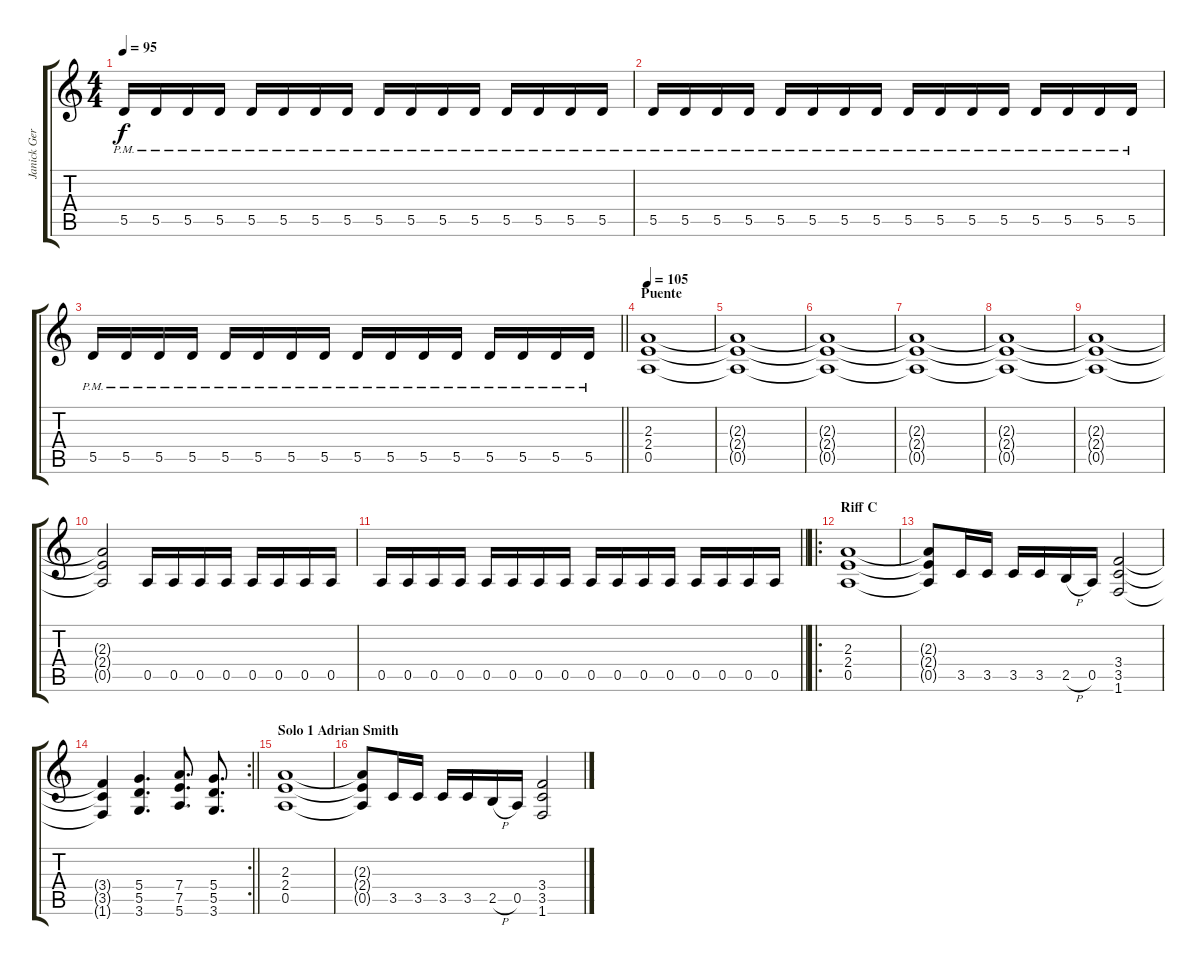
\track ("Janick Gers" "Janick Ger") {instrument distortionguitar}
\staff {score tabs}
\tuning (E4 B3 G3 D3 A2 E2) {hide}
\ts (4 4)
\tempo 95
\clef g2
\ks c
5.5{pm}.16{dy f} 5.5{pm}.16 5.5{pm}.16 5.5{pm}.16 5.5{pm}.16 5.5{pm}.16 5.5{pm}.16 5.5{pm}.16 5.5{pm}.16 5.5{pm}.16 5.5{pm}.16 5.5{pm}.16 5.5{pm}.16 5.5{pm}.16 5.5{pm}.16 5.5{pm}.16 |
5.5{pm}.16 5.5{pm}.16 5.5{pm}.16 5.5{pm}.16 5.5{pm}.16 5.5{pm}.16 5.5{pm}.16 5.5{pm}.16 5.5{pm}.16 5.5{pm}.16 5.5{pm}.16 5.5{pm}.16 5.5{pm}.16 5.5{pm}.16 5.5{pm}.16 5.5{pm}.16 |
\barLineRight lightlight
5.5{pm}.16 5.5{pm}.16 5.5{pm}.16 5.5{pm}.16 5.5{pm}.16 5.5{pm}.16 5.5{pm}.16 5.5{pm}.16 5.5{pm}.16 5.5{pm}.16 5.5{pm}.16 5.5{pm}.16 5.5{pm}.16 5.5{pm}.16 5.5{pm}.16 5.5{pm}.16 |
\section ("" "Puente")
\tempo 105
(2.3 2.4 0.5).1 |
(2.3{t} 2.4{t} 0.5{t}).1 |
(2.3{t} 2.4{t} 0.5{t}).1 |
(2.3{t} 2.4{t} 0.5{t}).1{volume 7} |
(2.3{t} 2.4{t} 0.5{t}).1 |
(2.3{t} 2.4{t} 0.5{t}).1 |
(2.3{t} 2.4{t} 0.5{t}).2 0.5.16{volume 11} 0.5.16 0.5.16 0.5.16 0.5.16 0.5.16 0.5.16 0.5.16 |
\barLineRight lightlight
0.5.16{volume 11} 0.5.16 0.5.16 0.5.16 0.5.16 0.5.16 0.5.16 0.5.16 0.5.16 0.5.16 0.5.16 0.5.16 0.5.16 0.5.16 0.5.16 0.5.16 |
\ro
\section ("" "Riff C")
(2.3 2.4 0.5).1 |
(2.3{t} 2.4{t} 0.5{t}).8 3.5.16 3.5.16 3.5.16 3.5.16 2.5{h}.16 0.5.16 (3.4 3.5 1.6).2 |
\rc 2
\barLineRight lightlight
(3.4{t} 3.5{t} 1.6{t}).4 (5.4 5.5 3.6).4{d} (7.4 7.5 5.6).8{d} (5.4 5.5 3.6).8{d} |
\section ("" "Solo 1 Adrian Smith")
(2.3 2.4 0.5).1 |
(2.3{t} 2.4{t} 0.5{t}).8 3.5.16 3.5.16 3.5.16 3.5.16 2.5{h}.16 0.5.16 (3.4 3.5 1.6).2
